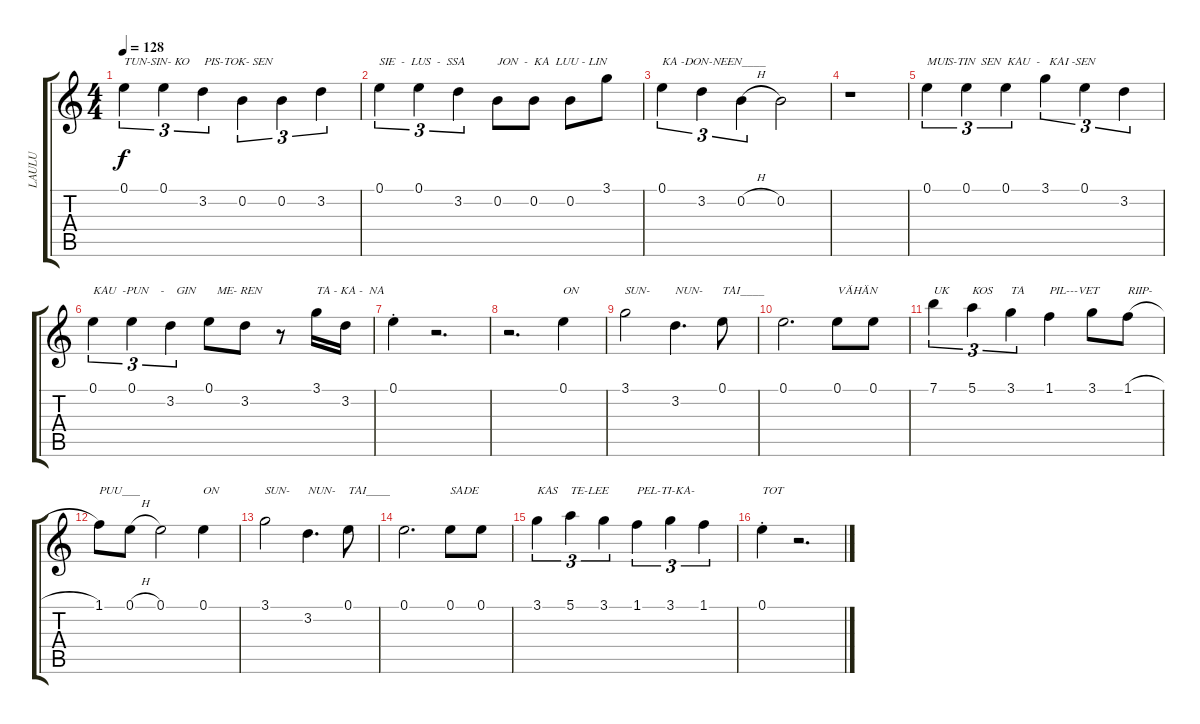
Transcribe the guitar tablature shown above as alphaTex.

\track ("LAULU" "LAULU") {instrument electricguitarjazz}
\staff {score tabs}
\tuning (E4 B3 G3 D3 A2 E2) {hide}
\ts (4 4)
\tempo 128
\clef g2
\ks c
0.1.4{tu (3 2) txt "TUN-SIN- KO     PIS-TOK- SEN" dy f} 0.1.4{tu (3 2)} 3.2.4{tu (3 2)} 0.2.4{tu (3 2)} 0.2.4{tu (3 2)} 3.2.4{tu (3 2)} |
0.1.4{tu (3 2) txt "SIE  -  LUS  -  SSA"} 0.1.4{tu (3 2)} 3.2.4{tu (3 2)} 0.2.8{txt "JON  -  KA  LUU - LIN"} 0.2.8 0.2.8 3.1.8 |
0.1.4{tu (3 2) txt "KA -DON-NEEN____"} 3.2.4{tu (3 2)} 0.2{h}.4{tu (3 2)} 0.2.2 |
r.1 |
0.1.4{tu (3 2) txt "MUIS-TIN  SEN  KAU  -   KAI -SEN"} 0.1.4{tu (3 2)} 0.1.4{tu (3 2)} 3.1.4{tu (3 2)} 0.1.4{tu (3 2)} 3.2.4{tu (3 2)} |
0.1.4{tu (3 2) txt "KAU  -PUN    -    GIN       ME- REN"} 0.1.4{tu (3 2)} 3.2.4{tu (3 2)} 0.1.8 3.2.8 r.8 3.1.16{txt "TA - KA -  NA"} 3.2.16 |
0.1{st}.4 r.2{d} |
r.2{d} 0.1.4{txt "ON"} |
3.1.2{txt "SUN-"} 3.2.4{d txt "NUN-"} 0.1.8{txt "TAI____"} |
0.1.2{d} 0.1.8{txt "VÄHÄN"} 0.1.8 |
7.1.4{tu (3 2) txt "UK"} 5.1.4{tu (3 2) txt "KOS"} 3.1.4{tu (3 2) txt "TA"} 1.1.4{txt "PIL---VET"} 3.1.8 1.1{h}.8{txt "RIIP-"} |
1.1.8{txt "PUU___"} 0.1{h}.8 0.1.2 0.1.4{txt "ON"} |
3.1.2{txt "SUN-"} 3.2.4{d txt "NUN-"} 0.1.8{txt "TAI____"} |
0.1.2{d} 0.1.8{txt "SADE"} 0.1.8 |
3.1.4{tu (3 2) txt "KAS"} 5.1.4{tu (3 2) txt "TE-LEE"} 3.1.4{tu (3 2)} 1.1.4{tu (3 2) txt "PEL-TI-KA-"} 3.1.4{tu (3 2)} 1.1.4{tu (3 2)} |
0.1{st}.4{txt "TOT"} r.2{d}
